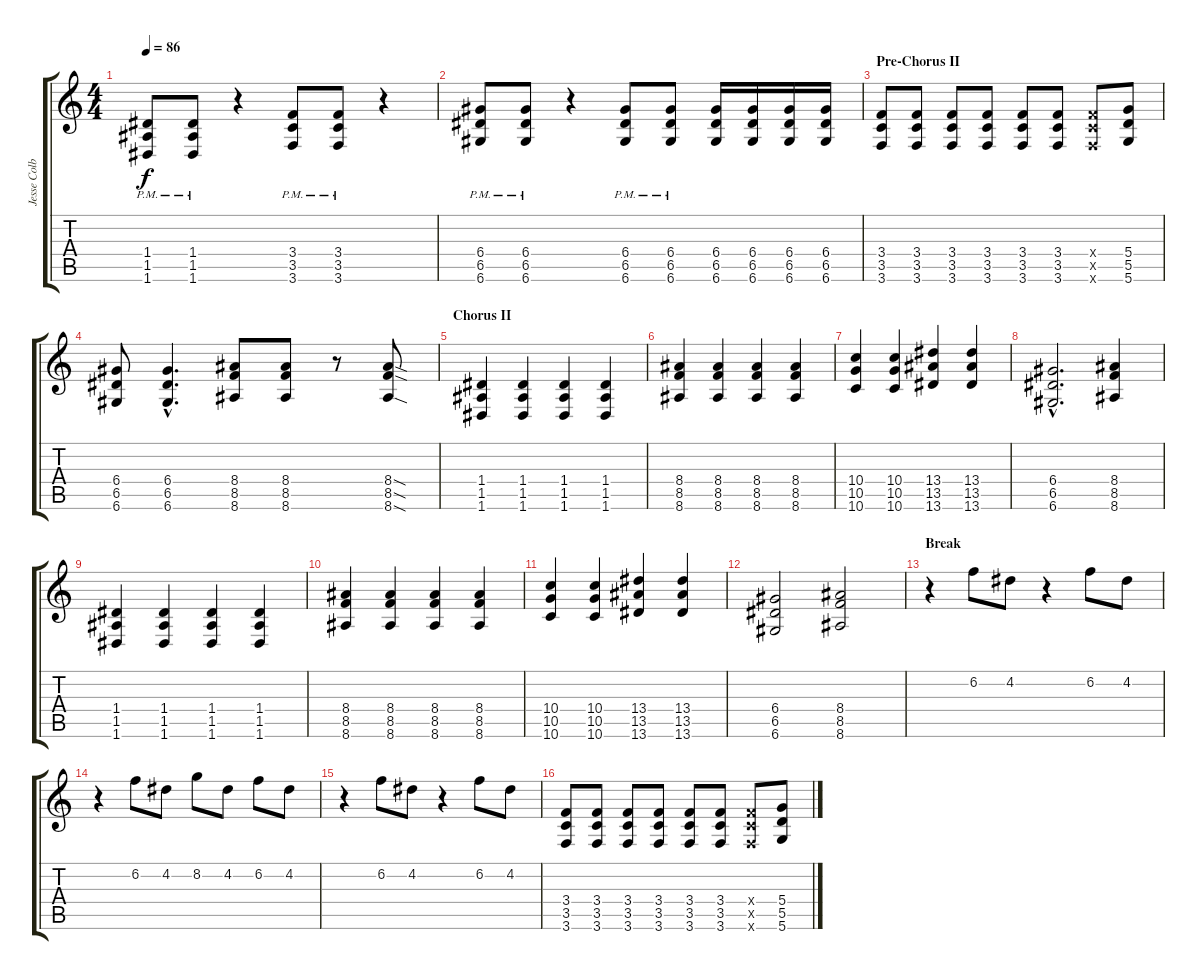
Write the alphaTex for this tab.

\track ("Jesse Colburn - Rythm Guitar" "Jesse Colb") {instrument distortionguitar}
\staff {score tabs}
\tuning (E4 B3 G3 D3 A2 D2) {hide}
\ts (4 4)
\tempo 86
\clef g2
\ks c
(1.4{pm} 1.5{pm} 1.6{pm}).8{dy f} (1.4{pm} 1.5{pm} 1.6{pm}).8 r.4 (3.4{pm} 3.5{pm} 3.6{pm}).8 (3.4{pm} 3.5{pm} 3.6{pm}).8 r.4 |
(6.4{pm} 6.5{pm} 6.6{pm}).8 (6.4{pm} 6.5{pm} 6.6{pm}).8 r.4 (6.4{pm} 6.5{pm} 6.6{pm}).8 (6.4{pm} 6.5{pm} 6.6{pm}).8 (6.4 6.5 6.6).16 (6.4 6.5 6.6).16 (6.4 6.5 6.6).16 (6.4 6.5 6.6).16 |
\section ("" "Pre-Chorus II")
(3.4 3.5 3.6).8 (3.4 3.5 3.6).8 (3.4 3.5 3.6).8 (3.4 3.5 3.6).8 (3.4 3.5 3.6).8 (3.4 3.5 3.6).8 (3.4{x} 3.5{x} 3.6{x}).8 (5.4 5.5 5.6).8 |
(6.4 6.5 6.6).8 (6.4{hac} 6.5{hac} 6.6{hac}).4{d} (8.4 8.5 8.6).8 (8.4 8.5 8.6).8 r.8 (8.4{sod} 8.5{sod} 8.6{sod}).8 |
\section ("" "Chorus II")
(1.4 1.5 1.6).4 (1.4 1.5 1.6).4 (1.4 1.5 1.6).4 (1.4 1.5 1.6).4 |
(8.4 8.5 8.6).4 (8.4 8.5 8.6).4 (8.4 8.5 8.6).4 (8.4 8.5 8.6).4 |
(10.4 10.5 10.6).4 (10.4 10.5 10.6).4 (13.4 13.5 13.6).4 (13.4 13.5 13.6).4 |
(6.4{hac} 6.5{hac} 6.6{hac}).2{d} (8.4 8.5 8.6).4 |
(1.4 1.5 1.6).4 (1.4 1.5 1.6).4 (1.4 1.5 1.6).4 (1.4 1.5 1.6).4 |
(8.4 8.5 8.6).4 (8.4 8.5 8.6).4 (8.4 8.5 8.6).4 (8.4 8.5 8.6).4 |
(10.4 10.5 10.6).4 (10.4 10.5 10.6).4 (13.4 13.5 13.6).4 (13.4 13.5 13.6).4 |
(6.4 6.5 6.6).2 (8.4 8.5 8.6).2 |
\section ("" "Break")
r.4{volume 12 instrument electricguitarclean} 6.2.8 4.2.8 r.4 6.2.8 4.2.8 |
r.4 6.2.8 4.2.8 8.2.8 4.2.8 6.2.8 4.2.8 |
r.4 6.2.8 4.2.8 r.4 6.2.8 4.2.8 |
(3.4 3.5 3.6).8{volume 14 instrument distortionguitar} (3.4 3.5 3.6).8 (3.4 3.5 3.6).8 (3.4 3.5 3.6).8 (3.4 3.5 3.6).8 (3.4 3.5 3.6).8 (3.4{x} 3.5{x} 3.6{x}).8 (5.4 5.5 5.6).8
